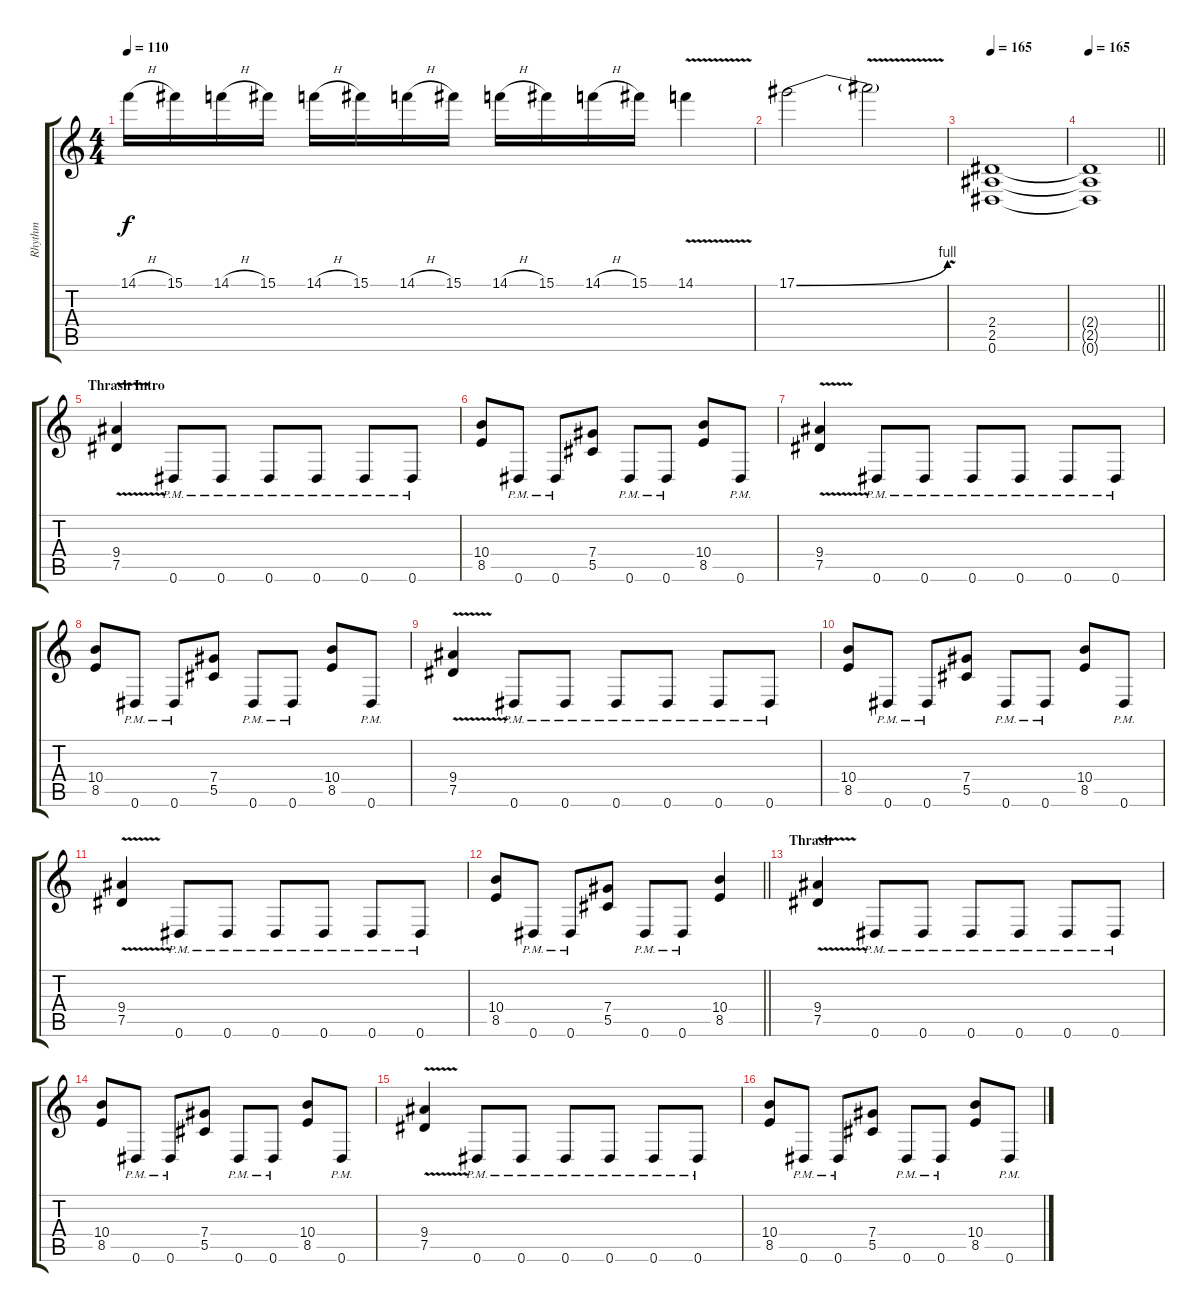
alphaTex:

\track ("Rhythm" "Rhythm") {instrument distortionguitar}
\staff {score tabs}
\tuning (Eb4 Bb3 Gb3 Db3 Ab2 Eb2) {hide}
\ts (4 4)
\tempo 110
\clef g2
\ks c
14.1{h}.16{dy f} 15.1.16 14.1{h}.16 15.1.16 14.1{h}.16 15.1.16 14.1{h}.16 15.1.16 14.1{h}.16 15.1.16 14.1{h}.16 15.1.16 14.1{v}.4 |
17.1{be (bend 0 0 60 4)}.2 17.1{v t}.2 |
\tempo 110
\tempo 165
(2.4 2.5 0.6).1 |
\tempo 165
\barLineRight lightlight
(2.4{t} 2.5{t} 0.6{t}).1 |
\section ("" "Thrash Intro")
(9.4{v} 7.5).4 0.6{pm}.8 0.6{pm}.8 0.6{pm}.8 0.6{pm}.8 0.6{pm}.8 0.6{pm}.8 |
(10.4 8.5).8 0.6{pm}.8 0.6{pm}.8 (7.4 5.5).8 0.6{pm}.8 0.6{pm}.8 (10.4 8.5).8 0.6{pm}.8 |
(9.4{v} 7.5).4 0.6{pm}.8 0.6{pm}.8 0.6{pm}.8 0.6{pm}.8 0.6{pm}.8 0.6{pm}.8 |
(10.4 8.5).8 0.6{pm}.8 0.6{pm}.8 (7.4 5.5).8 0.6{pm}.8 0.6{pm}.8 (10.4 8.5).8 0.6{pm}.8 |
(9.4{v} 7.5).4 0.6{pm}.8 0.6{pm}.8 0.6{pm}.8 0.6{pm}.8 0.6{pm}.8 0.6{pm}.8 |
(10.4 8.5).8 0.6{pm}.8 0.6{pm}.8 (7.4 5.5).8 0.6{pm}.8 0.6{pm}.8 (10.4 8.5).8 0.6{pm}.8 |
(9.4{v} 7.5).4 0.6{pm}.8 0.6{pm}.8 0.6{pm}.8 0.6{pm}.8 0.6{pm}.8 0.6{pm}.8 |
\barLineRight lightlight
(10.4 8.5).8 0.6{pm}.8 0.6{pm}.8 (7.4 5.5).8 0.6{pm}.8 0.6{pm}.8 (10.4 8.5).4 |
\section ("" "Thrash")
(9.4{v} 7.5).4 0.6{pm}.8 0.6{pm}.8 0.6{pm}.8 0.6{pm}.8 0.6{pm}.8 0.6{pm}.8 |
(10.4 8.5).8 0.6{pm}.8 0.6{pm}.8 (7.4 5.5).8 0.6{pm}.8 0.6{pm}.8 (10.4 8.5).8 0.6{pm}.8 |
(9.4{v} 7.5).4 0.6{pm}.8 0.6{pm}.8 0.6{pm}.8 0.6{pm}.8 0.6{pm}.8 0.6{pm}.8 |
(10.4 8.5).8 0.6{pm}.8 0.6{pm}.8 (7.4 5.5).8 0.6{pm}.8 0.6{pm}.8 (10.4 8.5).8 0.6{pm}.8
